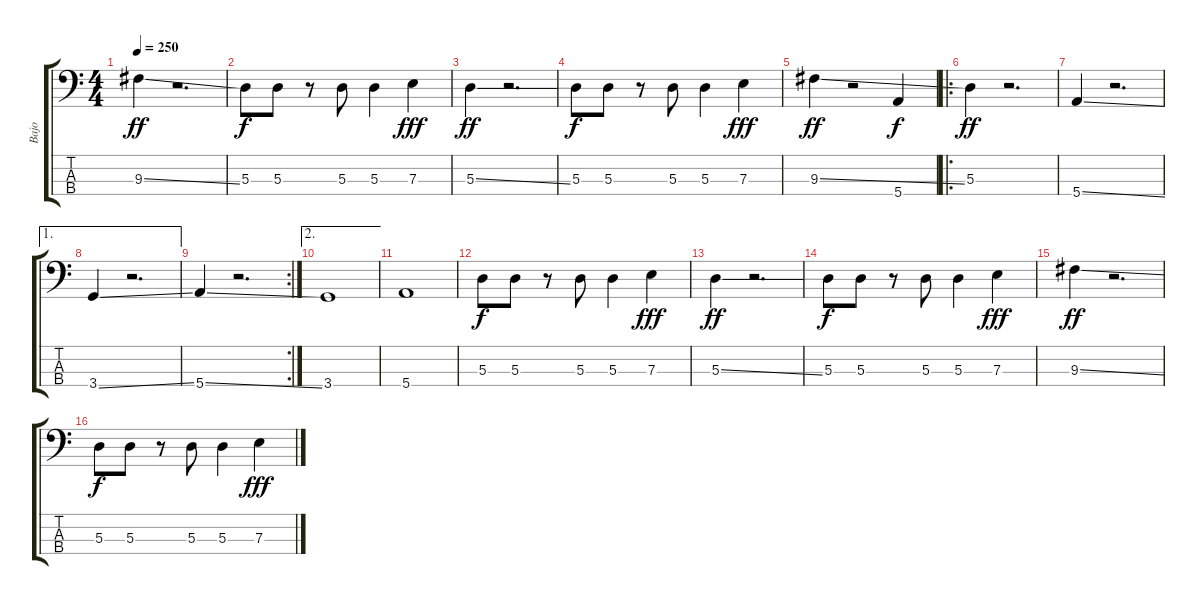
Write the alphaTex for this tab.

\track ("Bajo" "Bajo") {instrument electricbasspick}
\staff {score tabs}
\tuning (G2 D2 A1 E1) {hide}
\ts (4 4)
\tempo 250
\clef f4
\ks c
9.3{ss}.4{dy ff} r.2{d} |
5.3.8{dy f} 5.3.8 r.8 5.3.8 5.3.4 7.3.4{dy fff} |
5.3{ss}.4{dy ff} r.2{d} |
5.3.8{dy f} 5.3.8 r.8 5.3.8 5.3.4 7.3.4{dy fff} |
9.3{ss}.4{dy ff} r.2 5.4.4{dy f} |
\ro
5.3.4{dy ff} r.2{d} |
5.4{ss}.4 r.2{d} |
\ae 1
3.4{ss}.4 r.2{d} |
\rc 2
5.4{ss}.4 r.2{d} |
\ae 2
3.4.1 |
5.4.1 |
5.3.8{dy f} 5.3.8 r.8 5.3.8 5.3.4 7.3.4{dy fff} |
5.3{ss}.4{dy ff} r.2{d} |
5.3.8{dy f} 5.3.8 r.8 5.3.8 5.3.4 7.3.4{dy fff} |
9.3{ss}.4{dy ff} r.2{d} |
5.3.8{dy f} 5.3.8 r.8 5.3.8 5.3.4 7.3.4{dy fff}
